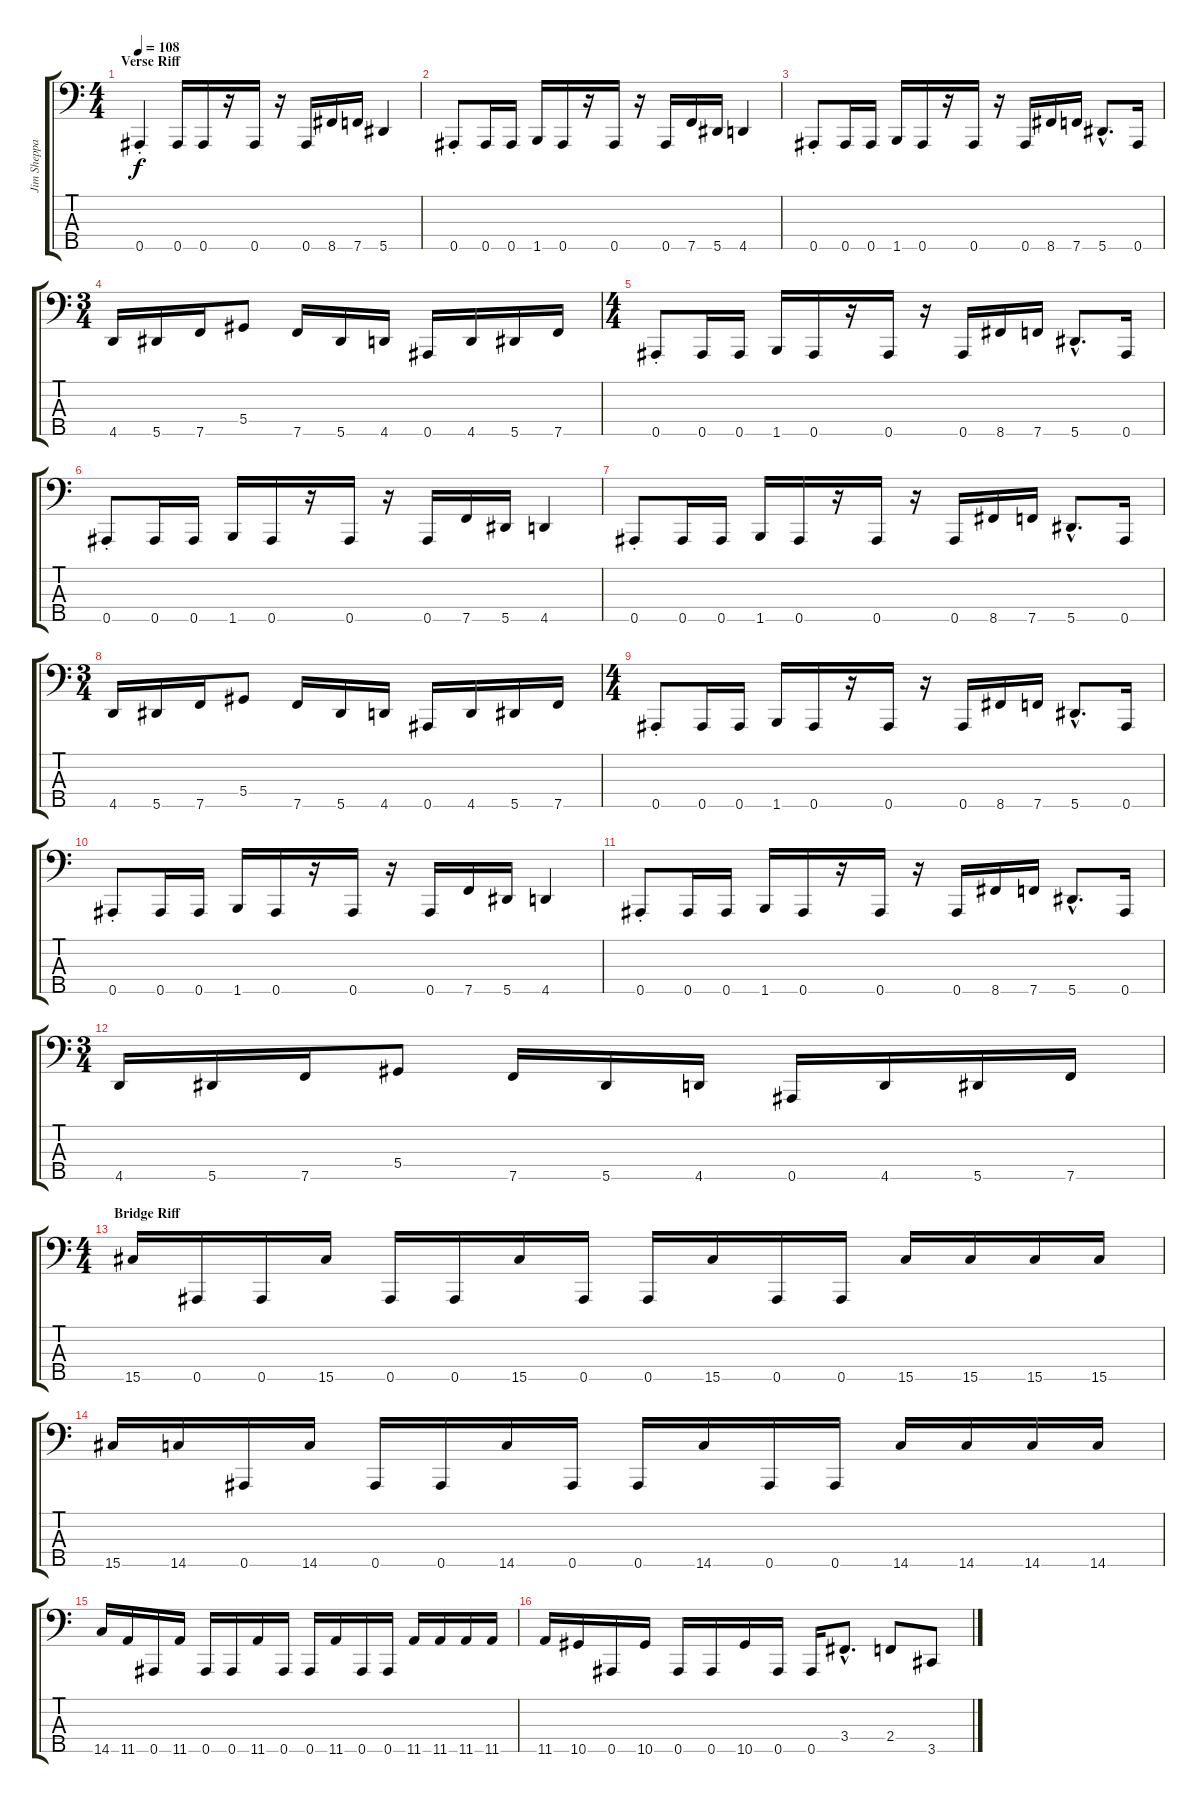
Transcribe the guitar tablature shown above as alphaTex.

\track ("Jim Sheppard" "Jim Sheppa") {instrument electricbasspick}
\staff {score tabs}
\tuning (Gb2 Db2 Ab1 Eb1 Bb0) {hide}
\ts (4 4)
\section ("" "Verse Riff")
\tempo 108
\clef f4
\ks c
0.5{st}.4{dy f} 0.5.16 0.5.16 r.16 0.5.16 r.16 0.5.16 8.5.16 7.5.16 5.5.4 |
0.5{st}.8 0.5.16 0.5.16 1.5.16 0.5.16 r.16 0.5.16 r.16 0.5.16 7.5.16 5.5.16 4.5.4 |
0.5{st}.8 0.5.16 0.5.16 1.5.16 0.5.16 r.16 0.5.16 r.16 0.5.16 8.5.16 7.5.16 5.5{hac}.8{d} 0.5.16 |
\ts (3 4)
4.5.16 5.5.16 7.5.16 5.4.8 7.5.16 5.5.16 4.5.16 0.5.16 4.5.16 5.5.16 7.5.16 |
\ts (4 4)
0.5{st}.8 0.5.16 0.5.16 1.5.16 0.5.16 r.16 0.5.16 r.16 0.5.16 8.5.16 7.5.16 5.5{hac}.8{d} 0.5.16 |
0.5{st}.8 0.5.16 0.5.16 1.5.16 0.5.16 r.16 0.5.16 r.16 0.5.16 7.5.16 5.5.16 4.5.4 |
0.5{st}.8 0.5.16 0.5.16 1.5.16 0.5.16 r.16 0.5.16 r.16 0.5.16 8.5.16 7.5.16 5.5{hac}.8{d} 0.5.16 |
\ts (3 4)
4.5.16 5.5.16 7.5.16 5.4.8 7.5.16 5.5.16 4.5.16 0.5.16 4.5.16 5.5.16 7.5.16 |
\ts (4 4)
0.5{st}.8 0.5.16 0.5.16 1.5.16 0.5.16 r.16 0.5.16 r.16 0.5.16 8.5.16 7.5.16 5.5{hac}.8{d} 0.5.16 |
0.5{st}.8 0.5.16 0.5.16 1.5.16 0.5.16 r.16 0.5.16 r.16 0.5.16 7.5.16 5.5.16 4.5.4 |
0.5{st}.8 0.5.16 0.5.16 1.5.16 0.5.16 r.16 0.5.16 r.16 0.5.16 8.5.16 7.5.16 5.5{hac}.8{d} 0.5.16 |
\ts (3 4)
4.5.16 5.5.16 7.5.16 5.4.8 7.5.16 5.5.16 4.5.16 0.5.16 4.5.16 5.5.16 7.5.16 |
\ts (4 4)
\section ("" "Bridge Riff")
15.5.16 0.5.16 0.5.16 15.5.16 0.5.16 0.5.16 15.5.16 0.5.16 0.5.16 15.5.16 0.5.16 0.5.16 15.5.16 15.5.16 15.5.16 15.5.16 |
15.5.16 14.5.16 0.5.16 14.5.16 0.5.16 0.5.16 14.5.16 0.5.16 0.5.16 14.5.16 0.5.16 0.5.16 14.5.16 14.5.16 14.5.16 14.5.16 |
14.5.16 11.5.16 0.5.16 11.5.16 0.5.16 0.5.16 11.5.16 0.5.16 0.5.16 11.5.16 0.5.16 0.5.16 11.5.16 11.5.16 11.5.16 11.5.16 |
11.5.16 10.5.16 0.5.16 10.5.16 0.5.16 0.5.16 10.5.16 0.5.16 0.5.16 3.4{hac}.8{d} 2.4.8 3.5.8
